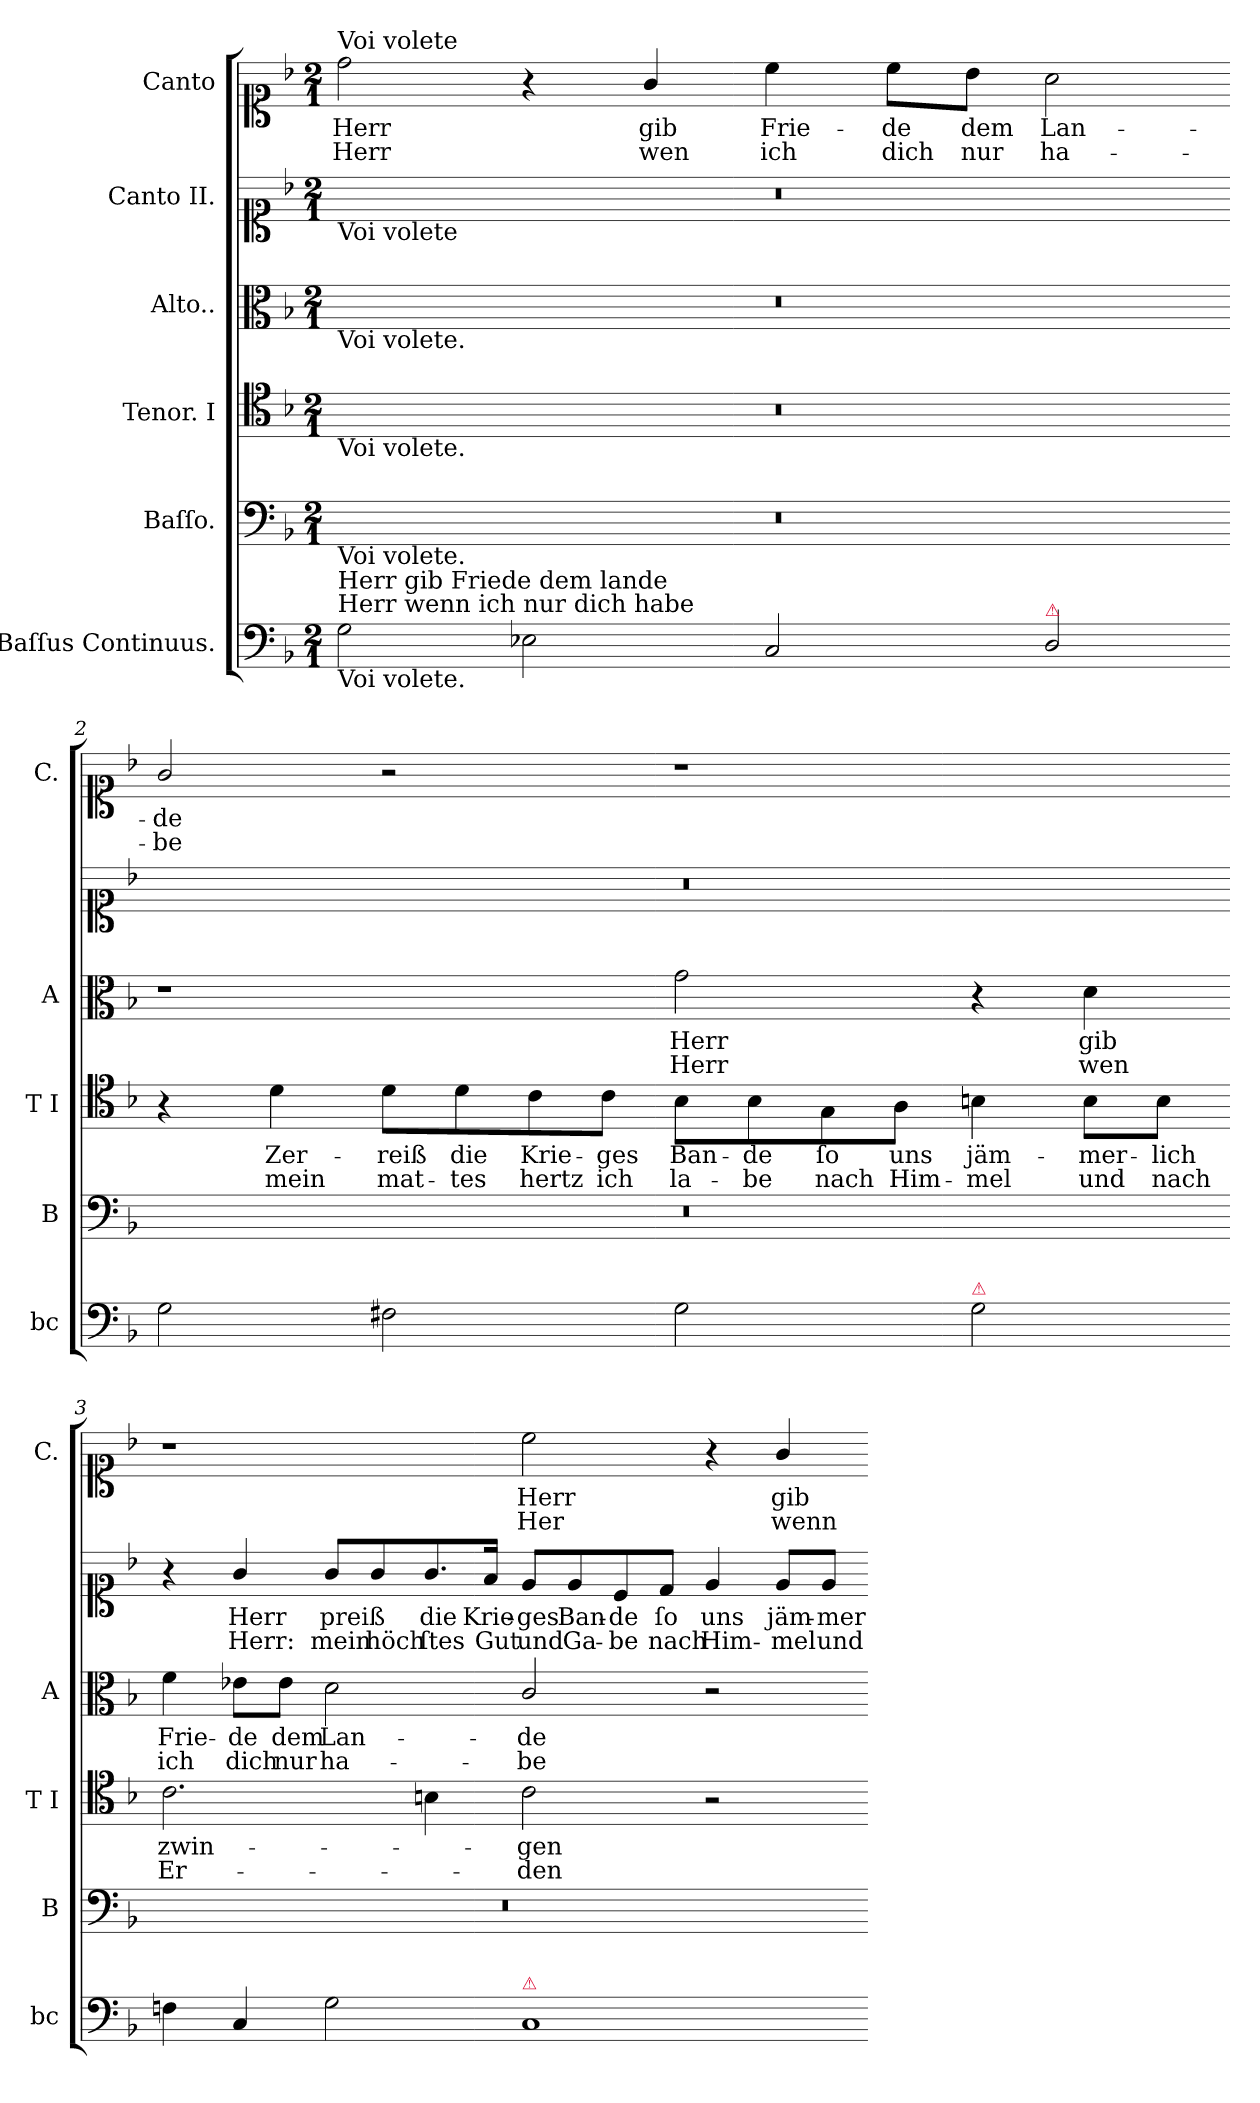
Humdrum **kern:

**kern	**kern	**kern	**text	**text	**kern	**text	**text	**kern	**text	**text	**kern	**text	**text
*part6	*part5	*part4	*part4	*part4	*part3	*part3	*part3	*part2	*part2	*part2	*part1	*part1	*part1
*staff6	*staff5	*staff4	*staff4	*staff4	*staff3	*staff3	*staff3	*staff2	*staff2	*staff2	*staff1	*staff1	*staff1
*I"Baſſus Continuus.	*I"Baſſo.	*I"Tenor. I	*	*	*I"Alto..	*	*	*I"Canto II.	*	*	*I"Canto	*	*
*I'bc	*I'B	*I'T I	*	*	*I'A	*	*	*	*	*	*I'C.	*	*
*clefF4	*clefF4	*clefC4	*	*	*clefC3	*	*	*clefC1	*	*	*clefC1	*	*
*k[b-]	*k[b-]	*k[b-]	*	*	*k[b-]	*	*	*k[b-]	*	*	*k[b-]	*	*
*M2/1	*M2/1	*M2/1	*	*	*M2/1	*	*	*M2/1	*	*	*M2/1	*	*
=1	=1	=1	=1	=1	=1	=1	=1	=1	=1	=1	=1	=1	=1
!	!	!	!	!	!	!	!	!	!	!	!LO:TX:a:t=Voi volete	!	!
!	!	!	!	!	!	!	!	!LO:TX:b:t=Voi volete	!	!	!	!	!
!	!	!	!	!	!LO:TX:b:t=Voi volete.	!	!	!	!	!	!	!	!
!	!	!LO:TX:b:t=Voi volete.	!	!	!	!	!	!	!	!	!	!	!
!	!LO:TX:b:t=Voi volete.	!	!	!	!	!	!	!	!	!	!	!	!
!LO:TX:a:t=Herr gib Friede dem lande\nHerr wenn ich nur dich habe	!	!	!	!	!	!	!	!	!	!	!	!	!
!LO:TX:b:t=Voi volete.	!	!	!	!	!	!	!	!	!	!	!	!	!
2G\	0r	0r	.	.	0r	.	.	0r	.	.	2dd\	Herr	Herr
2E-X\	.	.	.	.	.	.	.	.	.	.	4r	.	.
.	.	.	.	.	.	.	.	.	.	.	4g/	gib	wen
2C/	.	.	.	.	.	.	.	.	.	.	4cc\	Frie-	ich
.	.	.	.	.	.	.	.	.	.	.	8cc\L	-de	dich
.	.	.	.	.	.	.	.	.	.	.	8b-\J	dem	nur
!LO:TX:a:color=crimson:t=⚠	!	!	!	!	!	!	!	!	!	!	!	!	!
2D/	.	.	.	.	.	.	.	.	.	.	2a\	Lan-	ha-
=2-	=2-	=2-	=2-	=2-	=2-	=2-	=2-	=2-	=2-	=2-	=2-	=2-	=2-
2G\	0r	4r	.	.	1r	.	.	0r	.	.	2g/	-de	-be
.	.	4d\	Zer-	mein	.	.	.	.	.	.	.	.	.
2F#X\	.	8d\L	-reiß	mat-	.	.	.	.	.	.	2r	.	.
.	.	8d\	die	-tes	.	.	.	.	.	.	.	.	.
.	.	8c\	Krie-	hertz	.	.	.	.	.	.	.	.	.
.	.	8c\J	-ges	ich	.	.	.	.	.	.	.	.	.
2G\	.	8B-\L	Ban-	la-	2g\	Herr	Herr	.	.	.	1r	.	.
.	.	8B-\	-de	-be	.	.	.	.	.	.	.	.	.
.	.	8G\	ſo	nach	.	.	.	.	.	.	.	.	.
.	.	8A\J	uns	Him-	.	.	.	.	.	.	.	.	.
!LO:TX:a:color=crimson:t=⚠	!	!	!	!	!	!	!	!	!	!	!	!	!
2G\	.	4Bn\	jäm-	-mel	4r	.	.	.	.	.	.	.	.
.	.	8B\L	-mer-	und	4d\	gib	wen	.	.	.	.	.	.
.	.	8B\J	-lich	nach	.	.	.	.	.	.	.	.	.
=3-	=3-	=3-	=3-	=3-	=3-	=3-	=3-	=3-	=3-	=3-	=3-	=3-	=3-
4Fn\	0r	2.c\	zwin-	Er-	4f\	Frie-	ich	4r	.	.	1r	.	.
4C/	.	.	.	.	8e-X\L	-de	dich	4g/	Herr	Herr:	.	.	.
.	.	.	.	.	8e-\J	dem	nur	.	.	.	.	.	.
2G\	.	.	.	.	2d\	Lan-	ha-	8g/L	preiß	mein	.	.	.
.	.	.	.	.	.	.	.	8g/	.	höch	.	.	.
.	.	4Bn\	.	.	.	.	.	8.g/	die	ſtes	.	.	.
.	.	.	.	.	.	.	.	16f/Jk	Krie-	Gut	.	.	.
!LO:TX:a:color=crimson:t=⚠	!	!	!	!	!	!	!	!	!	!	!	!	!
1C	.	2c\	-gen	-den	2c/	-de	-be	8e/L	-ges	und	2cc\	Herr	Her
.	.	.	.	.	.	.	.	8e/	Ban-	Ga-	.	.	.
.	.	.	.	.	.	.	.	8c/	-de	-be	.	.	.
.	.	.	.	.	.	.	.	8d/J	ſo	nach	.	.	.
.	.	2r	.	.	2r	.	.	4e/	uns	Him-	4r	.	.
.	.	.	.	.	.	.	.	8e/L	jäm-	-mel	4g/	gib	wenn
.	.	.	.	.	.	.	.	8e/J	-mer-	und	.	.	.
=-	=-	=-	=-	=-	=-	=-	=-	=-	=-	=-	=-	=-	=-
*-	*-	*-	*-	*-	*-	*-	*-	*-	*-	*-	*-	*-	*-
